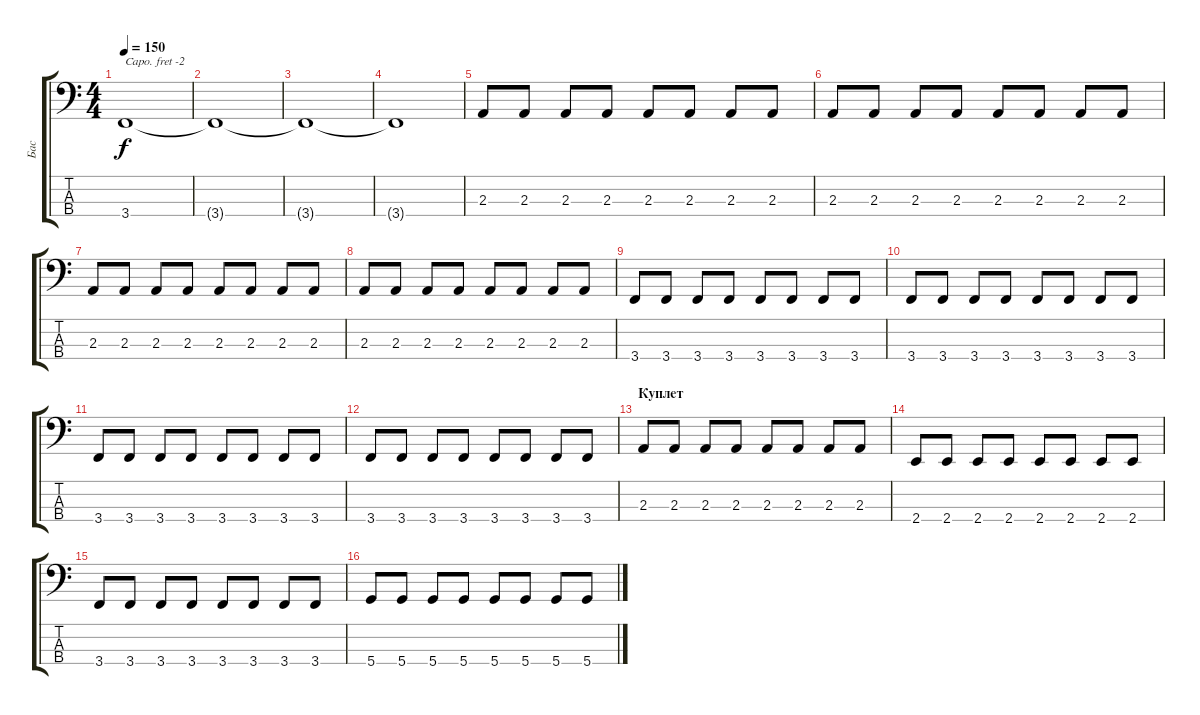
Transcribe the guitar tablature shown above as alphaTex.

\track ("Бас" "Бас") {instrument electricbasspick}
\staff {score tabs}
\capo -2
\tuning (G2 D2 A1 E1) {hide}
\ts (4 4)
\tempo 150
\clef f4
\ks c
3.4.1{dy f} |
3.4{t}.1 |
3.4{t}.1 |
3.4{t}.1 |
2.3.8 2.3.8 2.3.8 2.3.8 2.3.8 2.3.8 2.3.8 2.3.8 |
2.3.8 2.3.8 2.3.8 2.3.8 2.3.8 2.3.8 2.3.8 2.3.8 |
2.3.8 2.3.8 2.3.8 2.3.8 2.3.8 2.3.8 2.3.8 2.3.8 |
2.3.8 2.3.8 2.3.8 2.3.8 2.3.8 2.3.8 2.3.8 2.3.8 |
3.4.8 3.4.8 3.4.8 3.4.8 3.4.8 3.4.8 3.4.8 3.4.8 |
3.4.8 3.4.8 3.4.8 3.4.8 3.4.8 3.4.8 3.4.8 3.4.8 |
3.4.8 3.4.8 3.4.8 3.4.8 3.4.8 3.4.8 3.4.8 3.4.8 |
3.4.8 3.4.8 3.4.8 3.4.8 3.4.8 3.4.8 3.4.8 3.4.8 |
\section ("" "Куплет")
2.3.8 2.3.8 2.3.8 2.3.8 2.3.8 2.3.8 2.3.8 2.3.8 |
2.4.8 2.4.8 2.4.8 2.4.8 2.4.8 2.4.8 2.4.8 2.4.8 |
3.4.8 3.4.8 3.4.8 3.4.8 3.4.8 3.4.8 3.4.8 3.4.8 |
5.4.8 5.4.8 5.4.8 5.4.8 5.4.8 5.4.8 5.4.8 5.4.8
